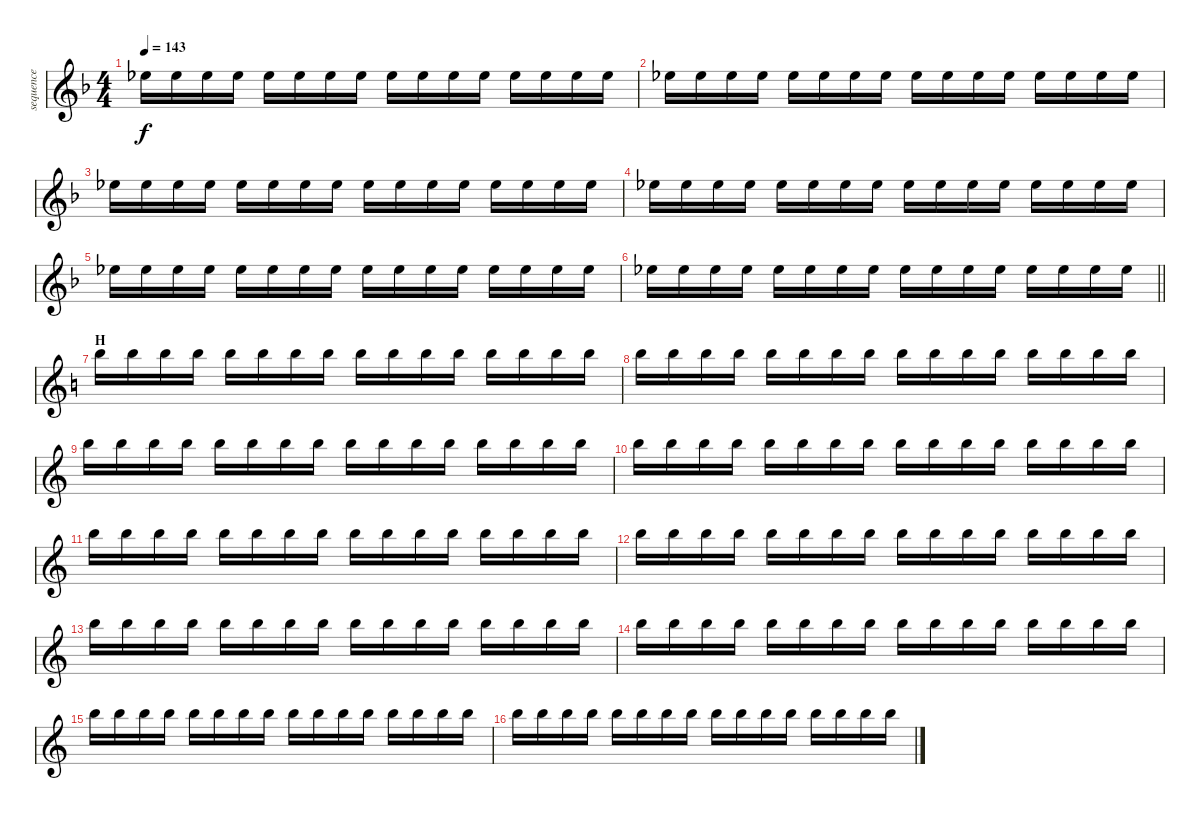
\track ("sequence" "sequence") {instrument lead1square}
\staff {score}
\tuning (Eb5 Bb4 Gb4 Db4 Ab3 Eb3) {hide}
\ts (4 4)
\tempo 143
\clef g2
\ks dminor
0.1.16{dy f} 0.1.16 0.1.16 0.1.16 0.1.16 0.1.16 0.1.16 0.1.16 0.1.16 0.1.16 0.1.16 0.1.16 0.1.16 0.1.16 0.1.16 0.1.16 |
0.1.16 0.1.16 0.1.16 0.1.16 0.1.16 0.1.16 0.1.16 0.1.16 0.1.16 0.1.16 0.1.16 0.1.16 0.1.16 0.1.16 0.1.16 0.1.16 |
0.1.16 0.1.16 0.1.16 0.1.16 0.1.16 0.1.16 0.1.16 0.1.16 0.1.16 0.1.16 0.1.16 0.1.16 0.1.16 0.1.16 0.1.16 0.1.16 |
0.1.16 0.1.16 0.1.16 0.1.16 0.1.16 0.1.16 0.1.16 0.1.16 0.1.16 0.1.16 0.1.16 0.1.16 0.1.16 0.1.16 0.1.16 0.1.16 |
0.1.16 0.1.16 0.1.16 0.1.16 0.1.16 0.1.16 0.1.16 0.1.16 0.1.16 0.1.16 0.1.16 0.1.16 0.1.16 0.1.16 0.1.16 0.1.16 |
\barLineRight lightlight
0.1.16 0.1.16 0.1.16 0.1.16 0.1.16 0.1.16 0.1.16 0.1.16 0.1.16 0.1.16 0.1.16 0.1.16 0.1.16 0.1.16 0.1.16 0.1.16 |
\section ("" "H")
\ks c
8.1.16 8.1.16 8.1.16 8.1.16 8.1.16 8.1.16 8.1.16 8.1.16 8.1.16 8.1.16 8.1.16 8.1.16 8.1.16 8.1.16 8.1.16 8.1.16 |
8.1.16 8.1.16 8.1.16 8.1.16 8.1.16 8.1.16 8.1.16 8.1.16 8.1.16 8.1.16 8.1.16 8.1.16 8.1.16 8.1.16 8.1.16 8.1.16 |
8.1.16 8.1.16 8.1.16 8.1.16 8.1.16 8.1.16 8.1.16 8.1.16 8.1.16 8.1.16 8.1.16 8.1.16 8.1.16 8.1.16 8.1.16 8.1.16 |
8.1.16 8.1.16 8.1.16 8.1.16 8.1.16 8.1.16 8.1.16 8.1.16 8.1.16 8.1.16 8.1.16 8.1.16 8.1.16 8.1.16 8.1.16 8.1.16 |
\ks aminor
8.1.16 8.1.16 8.1.16 8.1.16 8.1.16 8.1.16 8.1.16 8.1.16 8.1.16 8.1.16 8.1.16 8.1.16 8.1.16 8.1.16 8.1.16 8.1.16 |
8.1.16 8.1.16 8.1.16 8.1.16 8.1.16 8.1.16 8.1.16 8.1.16 8.1.16 8.1.16 8.1.16 8.1.16 8.1.16 8.1.16 8.1.16 8.1.16 |
8.1.16 8.1.16 8.1.16 8.1.16 8.1.16 8.1.16 8.1.16 8.1.16 8.1.16 8.1.16 8.1.16 8.1.16 8.1.16 8.1.16 8.1.16 8.1.16 |
8.1.16 8.1.16 8.1.16 8.1.16 8.1.16 8.1.16 8.1.16 8.1.16 8.1.16 8.1.16 8.1.16 8.1.16 8.1.16 8.1.16 8.1.16 8.1.16 |
8.1.16 8.1.16 8.1.16 8.1.16 8.1.16 8.1.16 8.1.16 8.1.16 8.1.16 8.1.16 8.1.16 8.1.16 8.1.16 8.1.16 8.1.16 8.1.16 |
8.1.16 8.1.16 8.1.16 8.1.16 8.1.16 8.1.16 8.1.16 8.1.16 8.1.16 8.1.16 8.1.16 8.1.16 8.1.16 8.1.16 8.1.16 8.1.16
